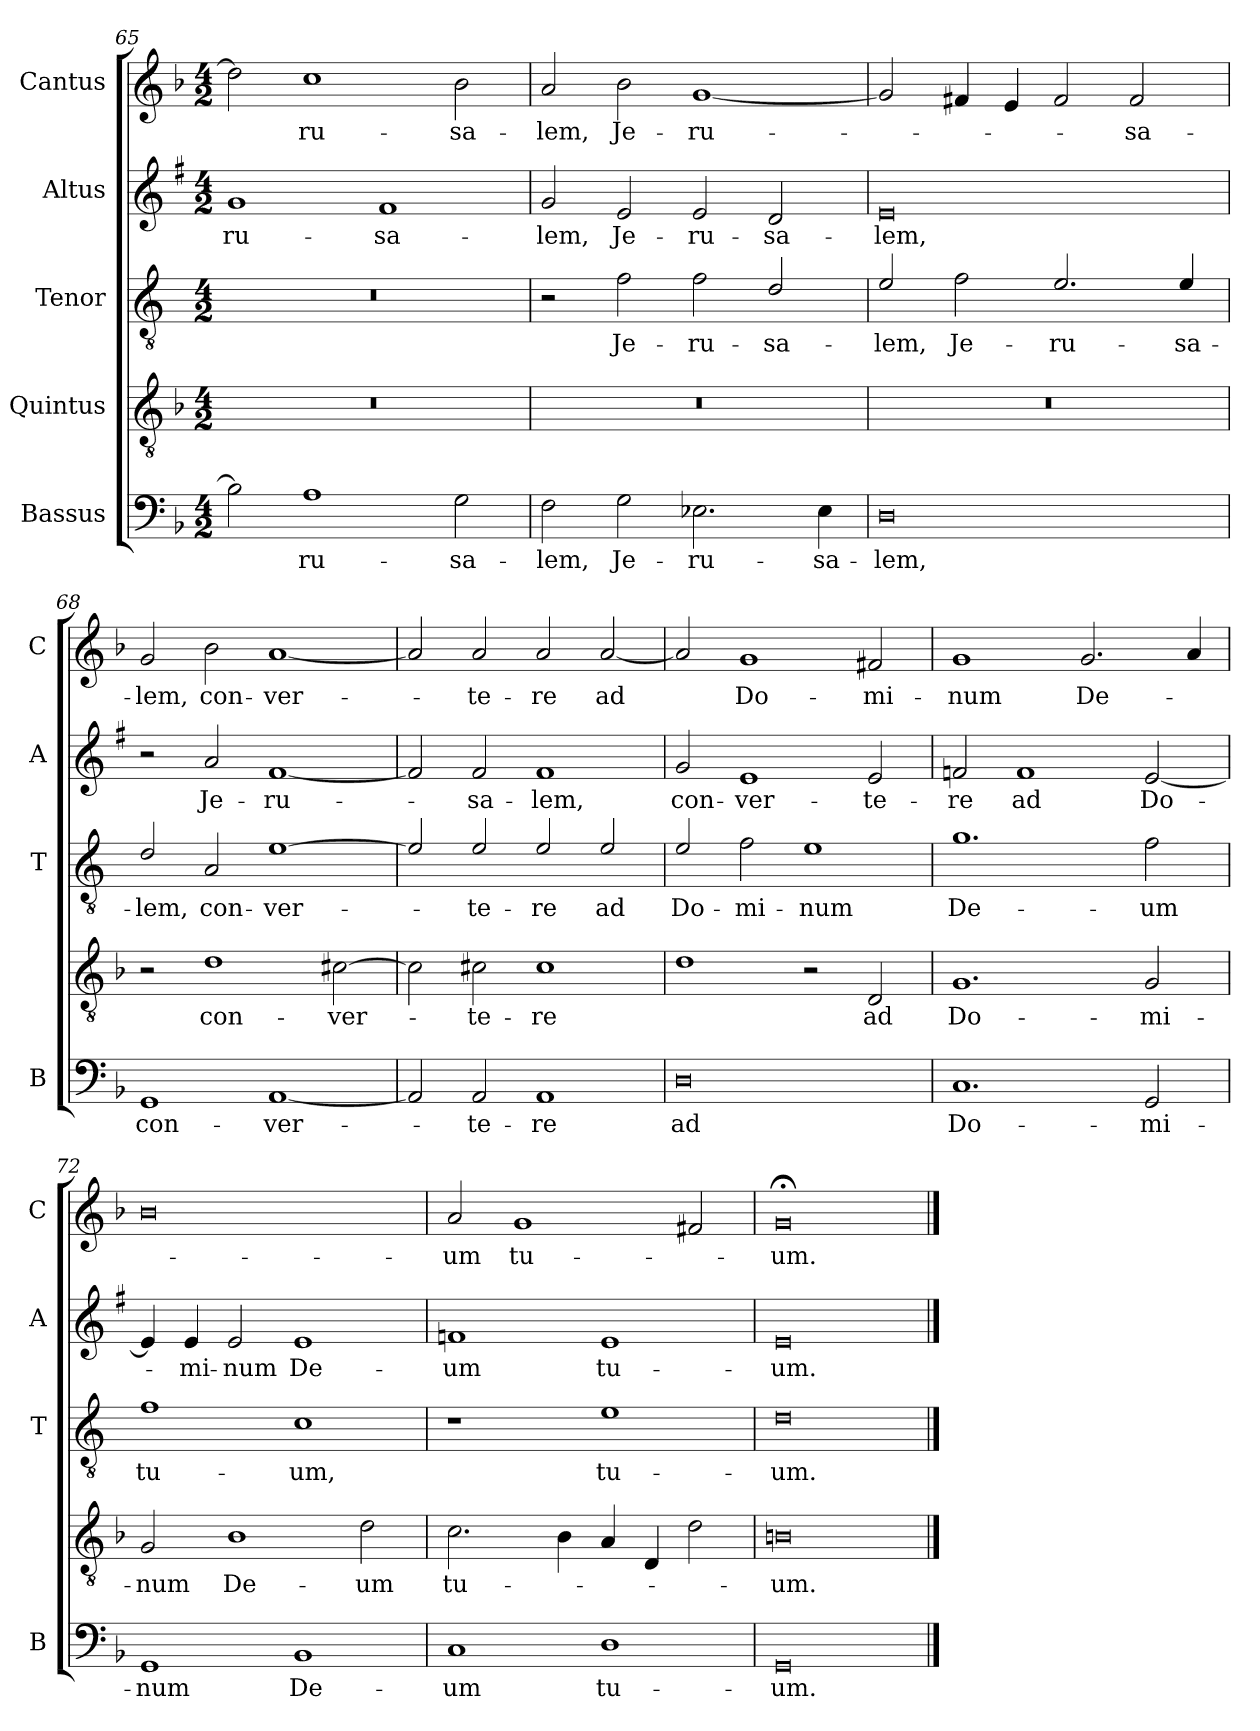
**kern	**text	**kern	**text	**kern	**text	**kern	**text	**kern	**text
*part5	*part5	*part4	*part4	*part3	*part3	*part2	*part2	*part1	*part1
*staff5	*staff5	*staff4	*staff4	*staff3	*staff3	*staff2	*staff2	*staff1	*staff1
*I"Bassus	*	*I"Quintus	*	*I"Tenor	*	*I"Altus	*	*I"Cantus	*
*I'B	*	*	*	*I'T	*	*I'A	*	*I'C	*
*clefF4	*	*clefGv2	*	*clefGv2	*	*clefG2	*	*clefG2	*
*	*	*	*	*ITrd4c7	*	*ITrd1c2	*	*	*
*k[b-]	*	*k[b-]	*	*k[b-]	*	*k[b-]	*	*k[b-]	*
*F:	*	*F:	*	*F:	*	*F:	*	*F:	*
*M4/2	*	*M4/2	*	*M4/2	*	*M4/2	*	*M4/2	*
=65	=65	=65	=65	=65	=65	=65	=65	=65	=65
!	!	!	!	!	!	!	!LO:LY:b	!	!
2B-\]	.	0r	.	0r	.	1f	-ru-	2dd\]	.
!	!LO:LY:b	!	!	!	!	!	!	!	!LO:LY:b
1A	-ru-	.	.	.	.	.	.	1cc	-ru-
!	!	!	!	!	!	!	!LO:LY:b	!	!
.	.	.	.	.	.	1e	-sa-	.	.
!	!LO:LY:b	!	!	!	!	!	!	!	!LO:LY:b
2G\	-sa-	.	.	.	.	.	.	2b-\	-sa-
=66	=66	=66	=66	=66	=66	=66	=66	=66	=66
!	!LO:LY:b	!	!	!	!	!	!LO:LY:b	!	!LO:LY:b
2F\	-lem,	0r	.	2r	.	2f/	-lem,	2a/	-lem,
!	!LO:LY:b	!	!	!	!LO:LY:b	!	!LO:LY:b	!	!LO:LY:b
2G\	Je-	.	.	2B-\	Je-	2d/	Je-	2b-\	Je-
!	!LO:LY:b	!	!	!	!LO:LY:b	!	!LO:LY:b	!	!LO:LY:b
2.E-X\	-ru-	.	.	2B-\	-ru-	2d/	-ru-	[1g	-ru-
!	!	!	!	!	!LO:LY:b	!	!LO:LY:b	!	!
.	.	.	.	2G/	-sa-	2c/	-sa-	.	.
!	!LO:LY:b	!	!	!	!	!	!	!	!
4E-\	-sa-	.	.	.	.	.	.	.	.
=67	=67	=67	=67	=67	=67	=67	=67	=67	=67
!	!LO:LY:b	!	!	!	!LO:LY:b	!	!LO:LY:b	!	!
0D	-lem,	0r	.	2A/	-lem,	0d	-lem,	2g/]	.
!	!	!	!	!	!LO:LY:b	!	!	!	!
.	.	.	.	2B-\	Je-	.	.	4f#X/	.
.	.	.	.	.	.	.	.	4e/	.
!	!	!	!	!	!LO:LY:b	!	!	!	!
.	.	.	.	2.A/	-ru-	.	.	2f#/	.
!	!	!	!	!	!	!	!	!	!LO:LY:b
.	.	.	.	.	.	.	.	2f#/	-sa-
!	!	!	!	!	!LO:LY:b	!	!	!	!
.	.	.	.	4A/	-sa-	.	.	.	.
=68	=68	=68	=68	=68	=68	=68	=68	=68	=68
!	!LO:LY:b	!	!	!	!LO:LY:b	!	!	!	!LO:LY:b
1GG	con-	2r	.	2G/	-lem,	2r	.	2g/	-lem,
!	!	!	!LO:LY:b	!	!LO:LY:b	!	!LO:LY:b	!	!LO:LY:b
.	.	1d	con-	2D/	con-	2g/	Je-	2b-\	con-
!	!LO:LY:b	!	!	!	!LO:LY:b	!	!LO:LY:b	!	!LO:LY:b
[1AA	-ver-	.	.	[1A	-ver-	[1e	-ru-	[1a	-ver-
!	!	!	!LO:LY:b	!	!	!	!	!	!
.	.	[2c#X\	-ver-	.	.	.	.	.	.
!!LO:LB:g=z
=69	=69	=69	=69	=69	=69	=69	=69	=69	=69
2AA/]	.	2c#\]	.	2A/]	.	2e/]	.	2a/]	.
!	!LO:LY:b	!	!LO:LY:b	!	!LO:LY:b	!	!LO:LY:b	!	!LO:LY:b
2AA/	-te-	2c#X\	-te-	2A/	-te-	2e/	-sa-	2a/	-te-
!	!LO:LY:b	!	!LO:LY:b	!	!LO:LY:b	!	!LO:LY:b	!	!LO:LY:b
1AA	-re	1c#	-re	2A/	-re	1e	-lem,	2a/	-re
!	!	!	!	!	!LO:LY:b	!	!	!	!LO:LY:b
.	.	.	.	2A/	ad	.	.	[2a/	ad
=70	=70	=70	=70	=70	=70	=70	=70	=70	=70
!	!LO:LY:b	!	!	!	!LO:LY:b	!	!LO:LY:b	!	!
0D	ad	1d	.	2A/	Do-	2f/	con-	2a/]	.
!	!	!	!	!	!LO:LY:b	!	!LO:LY:b	!	!LO:LY:b
.	.	.	.	2B-\	-mi-	1d	-ver-	1g	Do-
!	!	!	!	!	!LO:LY:b	!	!	!	!
.	.	2r	.	1A	-num	.	.	.	.
!	!	!	!LO:LY:b	!	!	!	!LO:LY:b	!	!LO:LY:b
.	.	2D/	ad	.	.	2d/	-te-	2f#X/	-mi-
=71	=71	=71	=71	=71	=71	=71	=71	=71	=71
!	!LO:LY:b	!	!LO:LY:b	!	!LO:LY:b	!	!LO:LY:b	!	!LO:LY:b
1.C	Do-	1.G	Do-	1.c	De-	2e-X/	-re	1g	-num
!	!	!	!	!	!	!	!LO:LY:b	!	!
.	.	.	.	.	.	1e-	ad	.	.
!	!	!	!	!	!	!	!	!	!LO:LY:b
.	.	.	.	.	.	.	.	2.g/	De-
!	!LO:LY:b	!	!LO:LY:b	!	!LO:LY:b	!	!LO:LY:b	!	!
2GG/	-mi-	2G/	-mi-	2B-\	-um	[2d/	Do-	.	.
.	.	.	.	.	.	.	.	4a/	.
=72	=72	=72	=72	=72	=72	=72	=72	=72	=72
!	!LO:LY:b	!	!LO:LY:b	!	!LO:LY:b	!	!	!	!
1GG	-num	2G/	-num	1B-	tu-	4d/]	.	0b-	.
!	!	!	!	!	!	!	!LO:LY:b	!	!
.	.	.	.	.	.	4d/	-mi-	.	.
!	!	!	!LO:LY:b	!	!	!	!LO:LY:b	!	!
.	.	1B-	De-	.	.	2d/	-num	.	.
!	!LO:LY:b	!	!	!	!LO:LY:b	!	!LO:LY:b	!	!
1BB-	De-	.	.	1F	-um,	1d	De-	.	.
!	!	!	!LO:LY:b	!	!	!	!	!	!
.	.	2d\	-um	.	.	.	.	.	.
=73	=73	=73	=73	=73	=73	=73	=73	=73	=73
!	!LO:LY:b	!	!LO:LY:b	!	!	!	!LO:LY:b	!	!LO:LY:b
1C	-um	2.c\	tu-	1r	.	1e-X	-um	2a/	-um
!	!	!	!	!	!	!	!	!	!LO:LY:b
.	.	.	.	.	.	.	.	1g	tu-
.	.	4B-\	.	.	.	.	.	.	.
!	!LO:LY:b	!	!	!	!LO:LY:b	!	!LO:LY:b	!	!
1D	tu-	4A/	.	1A	tu-	1d	tu-	.	.
.	.	4D/	.	.	.	.	.	.	.
.	.	2d\	.	.	.	.	.	2f#X/	.
=74	=74	=74	=74	=74	=74	=74	=74	=74	=74
!	!LO:LY:b	!	!LO:LY:b	!	!LO:LY:b	!	!LO:LY:b	!	!LO:LY:b
0GG	-um.	0Bn	-um.	0G	-um.	0d	-um.	0g;<	-um.
==	==	==	==	==	==	==	==	==	==
*-	*-	*-	*-	*-	*-	*-	*-	*-	*-
